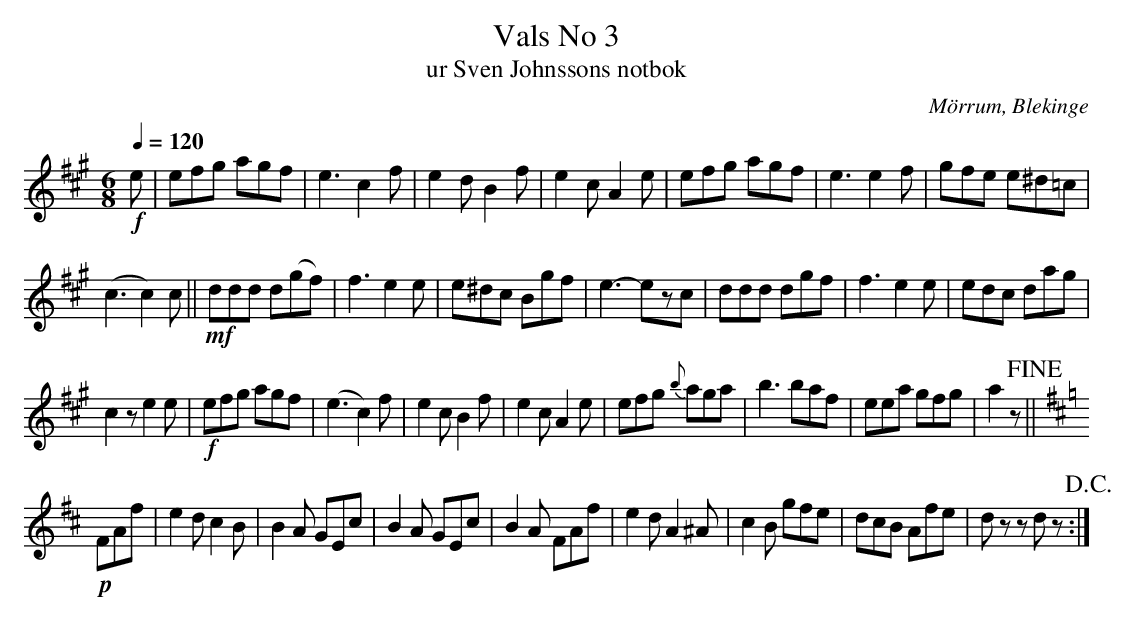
X:1
T:No 3, Vals
T:ur Sven Johnssons notbok
L:1/8
M:6/8
O:Mörrum, Blekinge
Q:1/4=120
K:A
!f!e | efg agf | e3 c2 f | e2 d B2 f | e2 c A2 e | efg agf | e3 e2 f | gfe e^d=c |
(c3 c2) c || !mf!  ddd d(gf) | f3 e2 e | e^dc Bgf | e3-ezc | ddd dgf  | f3 e2 e | edc dag |
c2 z e2 e | !f! efg agf | (e3 c2) f | e2 c B2 f | e2 c A2 e | efg {b}aga | b3 baf | eea gfg | a2 z!fine!||
[K:D] !p! FAf | e2 d c2 B | B2 A GEc | B2 A GEc | B2 A FAf | e2 d A2 ^A | c2 B gfe | dcB Afe | d z z d z !D.C.!:|]
